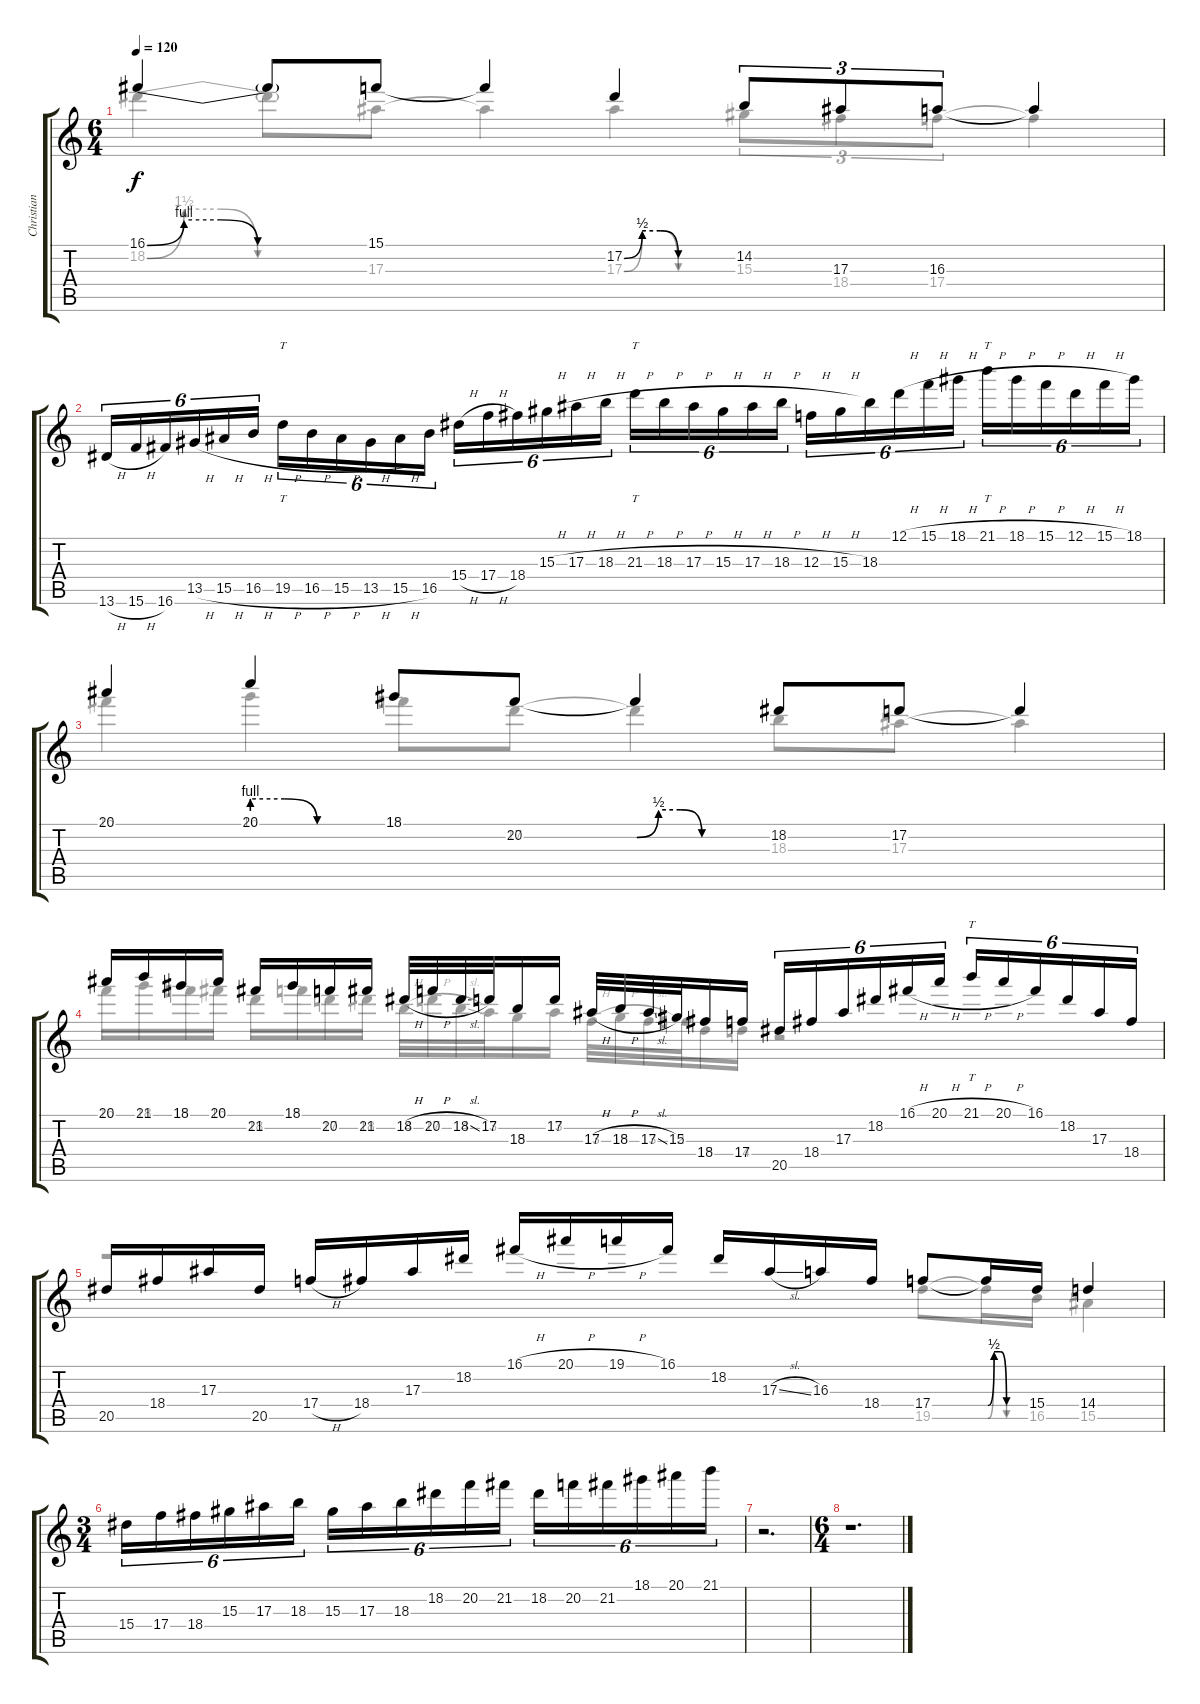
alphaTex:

\track ("Christian Muenzner - lead guitar" "Christian ") {instrument distortionguitar}
\staff {score tabs}
\tuning (D4 A3 F3 C3 G2 D2) {hide}
\voice
\ts (6 4)
\tempo 120
\clef g2
\ks c
16.1{be (custom 0 0 10 4 20 4 30 0 60 0)}.4{dy f} 16.1{t}.8 15.1.8 15.1{t}.4 17.2{be (custom 0 0 10 2 20 2 30 0 60 0)}.4 14.2.8{tu (3 2)} 17.3.8{tu (3 2)} 16.3.8{tu (3 2)} 16.3{t}.4 |
13.6{h}.16{tu (6 4)} 15.6{h}.16{tu (6 4)} 16.6.16{tu (6 4)} 13.5{h}.16{tu (6 4)} 15.5{h}.16{tu (6 4)} 16.5{h}.16{tu (6 4) beam splitsecondary} 19.5{h}.16{tt tu (6 4)} 16.5{h}.16{tu (6 4)} 15.5{h}.16{tu (6 4)} 13.5{h}.16{tu (6 4)} 15.5{h}.16{tu (6 4)} 16.5.16{tu (6 4) beam splitsecondary} 15.4{h}.16{tu (6 4)} 17.4{h}.16{tu (6 4)} 18.4.16{tu (6 4)} 15.3{h}.16{tu (6 4)} 17.3{h}.16{tu (6 4)} 18.3{h}.16{tu (6 4)} 21.3{h}.16{tt tu (6 4)} 18.3{h}.16{tu (6 4)} 17.3{h}.16{tu (6 4)} 15.3{h}.16{tu (6 4)} 17.3{h}.16{tu (6 4)} 18.3{h}.16{tu (6 4) beam splitsecondary} 12.3{h}.16{tu (6 4)} 15.3{h}.16{tu (6 4)} 18.3.16{tu (6 4)} 12.1{h}.16{tu (6 4)} 15.1{h}.16{tu (6 4)} 18.1{h}.16{tu (6 4) beam splitsecondary} 21.1{h}.16{tt tu (6 4)} 18.1{h}.16{tu (6 4)} 15.1{h}.16{tu (6 4)} 12.1{h}.16{tu (6 4)} 15.1{h}.16{tu (6 4)} 18.1.16{tu (6 4)} |
20.1.4 20.1{be (custom 0 4 15 4 30 0 60 0)}.4 18.1.8 20.2.8 20.2{be (custom 0 0 10 2 20 2 30 0 60 0) t}.4 18.2.8 17.2.8 17.2{t}.4 |
20.1.16 21.1.16 18.1.16 20.1.16 21.2.16 18.1.16 20.2.16 21.2.16 18.2{h}.32 20.2{h}.32 18.2{sl}.32 17.2.32 18.3.16 17.2.16 17.3{h}.32 18.3{h}.32 17.3{sl}.32 15.3.32 18.4.16 17.4.16{beam splitsecondary} 20.5.16{tu (6 4)} 18.4.16{tu (6 4)} 17.3.16{tu (6 4)} 18.2.16{tu (6 4)} 16.1{h}.16{tu (6 4)} 20.1{h}.16{tu (6 4) beam splitsecondary} 21.1{h}.16{tt tu (6 4)} 20.1{h}.16{tu (6 4)} 16.1.16{tu (6 4)} 18.2.16{tu (6 4)} 17.3.16{tu (6 4)} 18.4.16{tu (6 4)} |
20.5.16 18.4.16 17.3.16 20.5.16 17.4{h}.16 18.4.16 17.3.16 18.2.16 16.1{h}.16 20.1{h}.16 19.1{h}.16 16.1.16 18.2.16 17.3{sl}.16 16.3.16 18.4.16 17.4.8 17.4{be (custom 0 0 10 2 20 2 30 0 60 0) t}.16 15.4.16 14.4.4 |
\ts (3 4)
15.4.16{tu (6 4)} 17.4.16{tu (6 4)} 18.4.16{tu (6 4)} 15.3.16{tu (6 4)} 17.3.16{tu (6 4)} 18.3.16{tu (6 4)} 15.3.16{tu (6 4)} 17.3.16{tu (6 4)} 18.3.16{tu (6 4)} 18.2.16{tu (6 4)} 20.2.16{tu (6 4)} 21.2.16{tu (6 4)} 18.2.16{tu (6 4)} 20.2.16{tu (6 4)} 21.2.16{tu (6 4)} 18.1.16{tu (6 4)} 20.1.16{tu (6 4)} 21.1.16{tu (6 4)} |
r.2{d} |
\ts (6 4)
r.1{d}
\voice
\clef g2
\ottava regular
\simile none
\ks c
18.2{be (custom 0 0 10 6 20 6 30 0 60 0)}.4{dy f} 18.2{t}.8 17.3.8 17.3{t}.4 17.3{be (custom 0 0 10 2 20 2 30 0 60 0)}.4 15.3.8{tu (3 2)} 18.4.8{tu (3 2)} 17.4.8{tu (3 2)} 17.4{t}.4 |
|
16.1.4 16.1{be (custom 0 4 15 4 30 0 60 0)}.4 15.1.8 17.2.8 17.2{be (custom 0 0 10 2 20 2 30 0 60 0) t}.4 18.3.8 17.3.8 17.3{t}.4 |
16.1.16 18.1.16 15.1.16 16.1.16 18.2.16 15.1.16 17.2.16 18.2.16 14.2{h}.32 17.2{h}.32 14.2{sl}.32 13.2.32 15.3.16 13.2.16 13.3{h}.32 15.3{h}.32 13.3{sl}.32 12.3.32 15.4.16 14.4.16 r.2 |
r.1 19.5.8 19.5{be (custom 0 0 10 2 20 2 30 0 60 0) t}.16 16.5.16 15.5.4 |
|
|
